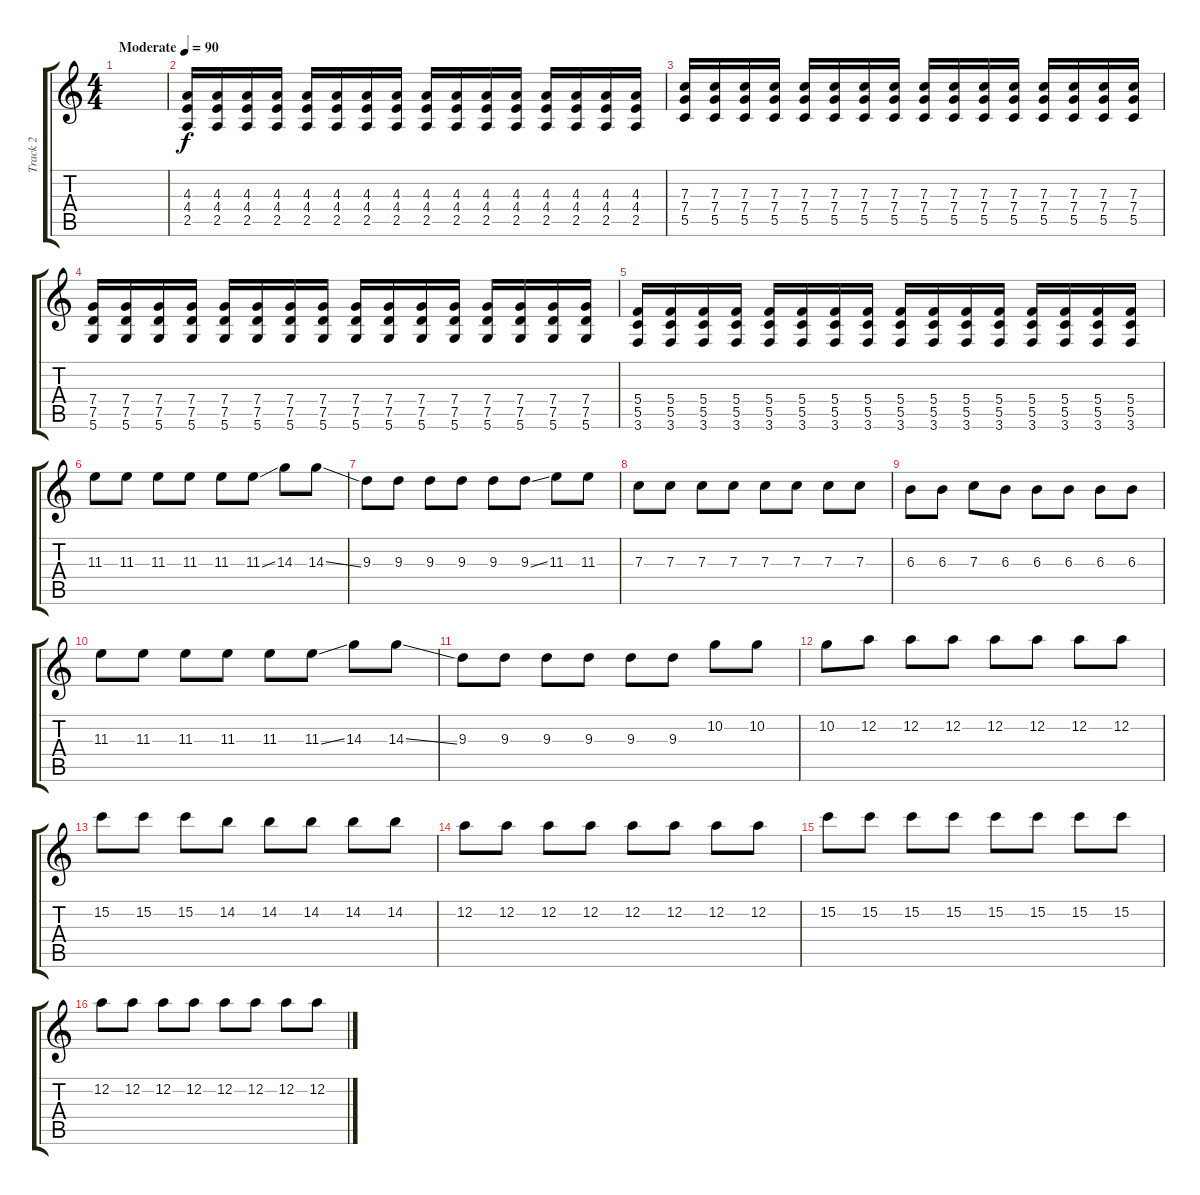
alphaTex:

\track ("Track 2" "Track 2") {instrument acousticguitarsteel}
\staff {score tabs}
\tuning (D4 A3 F3 C3 G2 D2) {hide}
\ts (4 4)
\tempo (90 "Moderate")
\clef g2
\ks c
|
(4.3 4.4 2.5).16 (4.3 4.4 2.5).16 (4.3 4.4 2.5).16 (4.3 4.4 2.5).16 (4.3 4.4 2.5).16 (4.3 4.4 2.5).16 (4.3 4.4 2.5).16 (4.3 4.4 2.5).16 (4.3 4.4 2.5).16 (4.3 4.4 2.5).16 (4.3 4.4 2.5).16 (4.3 4.4 2.5).16 (4.3 4.4 2.5).16 (4.3 4.4 2.5).16 (4.3 4.4 2.5).16 (4.3 4.4 2.5).16 |
(7.3 7.4 5.5).16 (7.3 7.4 5.5).16 (7.3 7.4 5.5).16 (7.3 7.4 5.5).16 (7.3 7.4 5.5).16 (7.3 7.4 5.5).16 (7.3 7.4 5.5).16 (7.3 7.4 5.5).16 (7.3 7.4 5.5).16 (7.3 7.4 5.5).16 (7.3 7.4 5.5).16 (7.3 7.4 5.5).16 (7.3 7.4 5.5).16 (7.3 7.4 5.5).16 (7.3 7.4 5.5).16 (7.3 7.4 5.5).16 |
(7.4 7.5 5.6).16 (7.4 7.5 5.6).16 (7.4 7.5 5.6).16 (7.4 7.5 5.6).16 (7.4 7.5 5.6).16 (7.4 7.5 5.6).16 (7.4 7.5 5.6).16 (7.4 7.5 5.6).16 (7.4 7.5 5.6).16 (7.4 7.5 5.6).16 (7.4 7.5 5.6).16 (7.4 7.5 5.6).16 (7.4 7.5 5.6).16 (7.4 7.5 5.6).16 (7.4 7.5 5.6).16 (7.4 7.5 5.6).16 |
(5.4 5.5 3.6).16 (5.4 5.5 3.6).16 (5.4 5.5 3.6).16 (5.4 5.5 3.6).16 (5.4 5.5 3.6).16 (5.4 5.5 3.6).16 (5.4 5.5 3.6).16 (5.4 5.5 3.6).16 (5.4 5.5 3.6).16 (5.4 5.5 3.6).16 (5.4 5.5 3.6).16 (5.4 5.5 3.6).16 (5.4 5.5 3.6).16 (5.4 5.5 3.6).16 (5.4 5.5 3.6).16 (5.4 5.5 3.6).16 |
11.3.8 11.3.8 11.3.8 11.3.8 11.3.8 11.3{ss}.8 14.3.8 14.3{ss}.8 |
9.3.8 9.3.8 9.3.8 9.3.8 9.3.8 9.3{ss}.8 11.3.8 11.3.8 |
7.3.8 7.3.8 7.3.8 7.3.8 7.3.8 7.3.8 7.3.8 7.3.8 |
6.3.8 6.3.8 7.3.8 6.3.8 6.3.8 6.3.8 6.3.8 6.3.8 |
11.3.8 11.3.8 11.3.8 11.3.8 11.3.8 11.3{ss}.8 14.3.8 14.3{ss}.8 |
9.3.8 9.3.8 9.3.8 9.3.8 9.3.8 9.3.8 10.2.8 10.2.8 |
10.2.8 12.2.8 12.2.8 12.2.8 12.2.8 12.2.8 12.2.8 12.2.8 |
15.2.8 15.2.8 15.2.8 14.2.8 14.2.8 14.2.8 14.2.8 14.2.8 |
12.2.8 12.2.8 12.2.8 12.2.8 12.2.8 12.2.8 12.2.8 12.2.8 |
15.2.8 15.2.8 15.2.8 15.2.8 15.2.8 15.2.8 15.2.8 15.2.8 |
12.2.8 12.2.8 12.2.8 12.2.8 12.2.8 12.2.8 12.2.8 12.2.8
